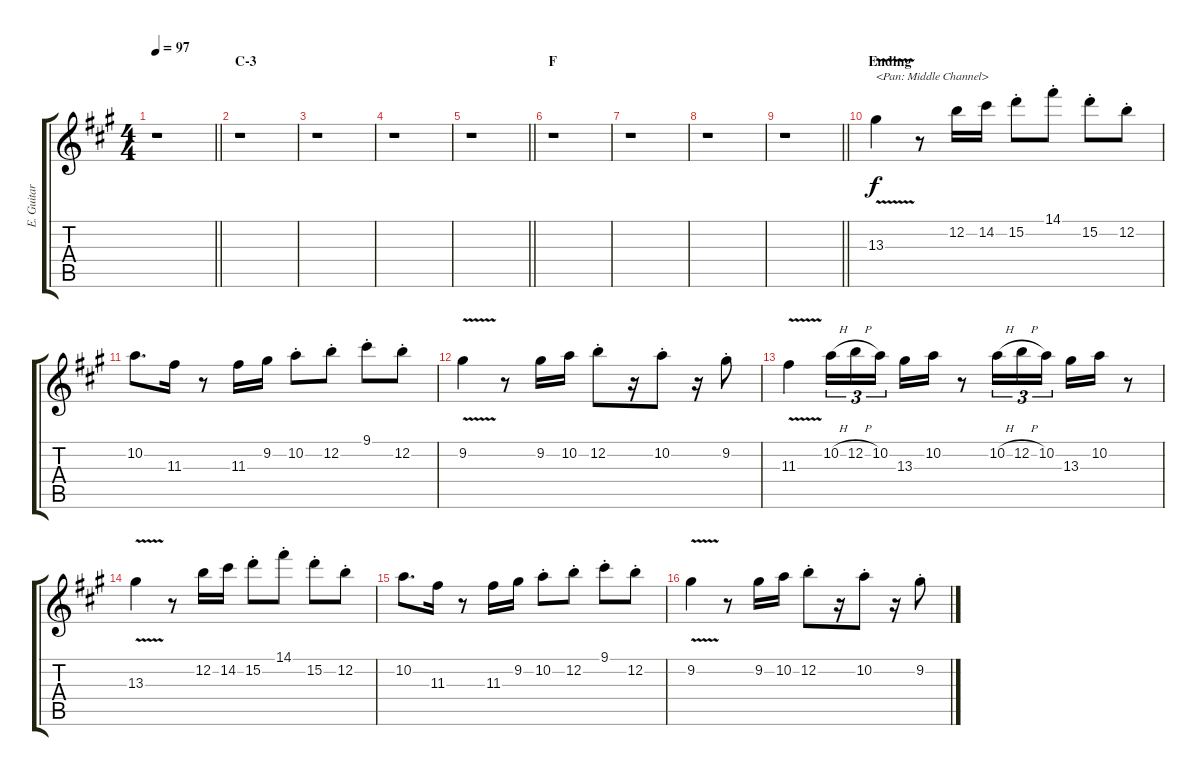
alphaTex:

\track ("E. Guitar II" "E. Guitar ") {instrument overdrivenguitar}
\staff {score tabs}
\tuning (E4 B3 G3 D3 A2 E2) {hide}
\ts (4 4)
\tempo 97
\clef g2
\barLineRight lightlight
\ks a
r.1{dy f} |
\section ("" "C-3")
r.1 |
r.1 |
r.1 |
\barLineRight lightlight
r.1 |
\section ("" "F")
r.1 |
r.1 |
r.1 |
\barLineRight lightlight
r.1 |
\section ("" "Ending")
13.3{v}.4{txt "<Pan: Middle Channel>" balance 8} r.8 12.2.16 14.2.16 15.2{st}.8 14.1{st}.8 15.2{st}.8 12.2{st}.8 |
10.2.8{d} 11.3.16 r.8 11.3.16 9.2.16 10.2{st}.8 12.2{st}.8 9.1{st}.8 12.2{st}.8 |
9.2{v}.4 r.8 9.2.16 10.2.16 12.2{st}.8 r.16 10.2{st}.8 r.16 9.2{st}.8 |
11.3{v}.4 10.2{h}.16{tu (3 2)} 12.2{h}.16{tu (3 2)} 10.2.16{tu (3 2) beam splitsecondary} 13.3.16 10.2.16 r.8 10.2{h}.16{tu (3 2)} 12.2{h}.16{tu (3 2)} 10.2.16{tu (3 2)} 13.3.16 10.2.16 r.8 |
13.3{v}.4 r.8 12.2.16 14.2.16 15.2{st}.8 14.1{st}.8 15.2{st}.8 12.2{st}.8 |
10.2.8{d} 11.3.16 r.8 11.3.16 9.2.16 10.2{st}.8 12.2{st}.8 9.1{st}.8 12.2{st}.8 |
9.2{v}.4 r.8 9.2.16 10.2.16 12.2{st}.8 r.16 10.2{st}.8 r.16 9.2{st}.8
